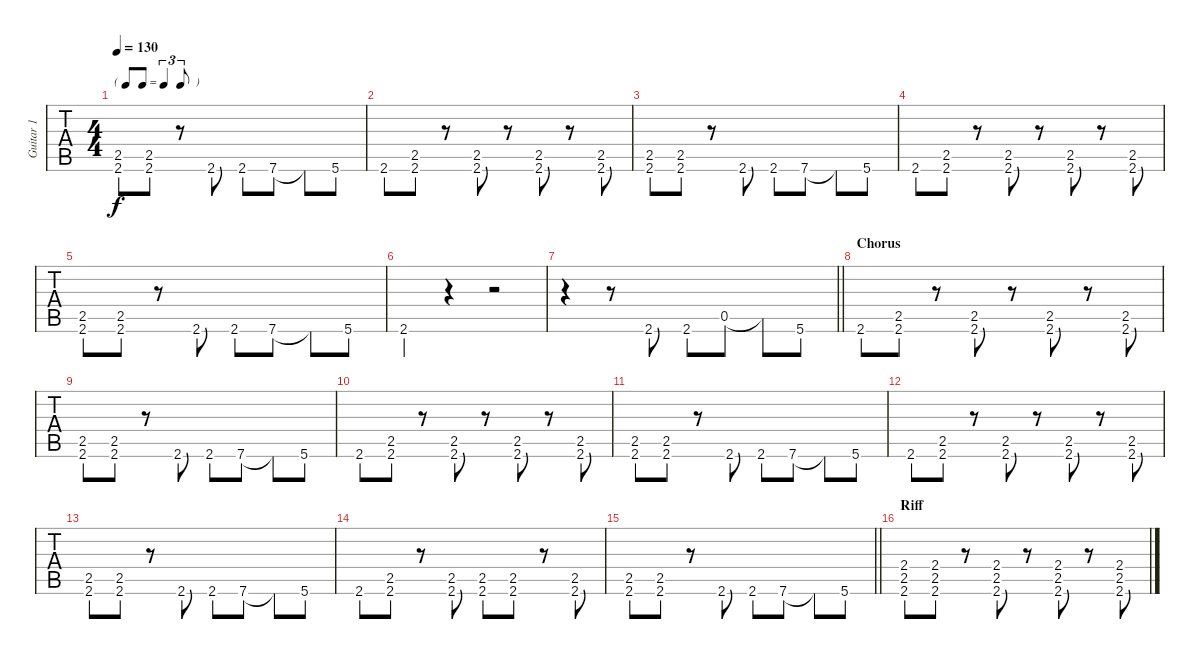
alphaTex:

\track ("Guitar 1" "Guitar 1") {instrument electricguitarmuted}
\staff {tabs}
\tuning (E4 B3 G3 D3 A2 D2) {hide}
\ts (4 4)
\tf triplet8th
\tempo 130
\clef g2
\ks c
(2.5 2.6).8{dy f} (2.5 2.6).8 r.8 2.6.8 2.6.8 7.6.8 7.6{t}.8 5.6.8 |
2.6.8 (2.5 2.6).8{instrument overdrivenguitar} r.8 (2.5 2.6).8 r.8 (2.5 2.6).8 r.8 (2.5 2.6).8 |
(2.5 2.6).8 (2.5 2.6).8 r.8 2.6.8 2.6.8 7.6.8 7.6{t}.8 5.6.8 |
2.6.8 (2.5 2.6).8 r.8 (2.5 2.6).8 r.8 (2.5 2.6).8 r.8 (2.5 2.6).8 |
(2.5 2.6).8 (2.5 2.6).8 r.8 2.6.8 2.6.8 7.6.8 7.6{t}.8 5.6.8 |
2.6.4 r.4 r.2{instrument electricguitarmuted} |
\barLineRight lightlight
r.4 r.8 2.6.8 2.6.8 0.5.8 0.5{t}.8 5.6.8 |
\section ("" "Chorus")
2.6.8 (2.5 2.6).8 r.8 (2.5 2.6).8 r.8 (2.5 2.6).8 r.8 (2.5 2.6).8 |
(2.5 2.6).8 (2.5 2.6).8 r.8 2.6.8 2.6.8 7.6.8 7.6{t}.8 5.6.8 |
2.6.8 (2.5 2.6).8 r.8 (2.5 2.6).8 r.8 (2.5 2.6).8 r.8 (2.5 2.6).8 |
(2.5 2.6).8 (2.5 2.6).8 r.8 2.6.8 2.6.8 7.6.8 7.6{t}.8 5.6.8 |
2.6.8 (2.5 2.6).8 r.8 (2.5 2.6).8 r.8 (2.5 2.6).8 r.8 (2.5 2.6).8 |
(2.5 2.6).8 (2.5 2.6).8 r.8 2.6.8 2.6.8 7.6.8 7.6{t}.8 5.6.8 |
2.6.8 (2.5 2.6).8 r.8 (2.5 2.6).8 (2.5 2.6).8 (2.5 2.6).8 r.8 (2.5 2.6).8 |
\barLineRight lightlight
(2.5 2.6).8 (2.5 2.6).8 r.8 2.6.8{instrument overdrivenguitar} 2.6.8 7.6.8 7.6{t}.8 5.6.8 |
\section ("" "Riff")
(2.4 2.5 2.6).8 (2.4 2.5 2.6).8 r.8 (2.4 2.5 2.6).8 r.8 (2.4 2.5 2.6).8 r.8 (2.4 2.5 2.6).8
